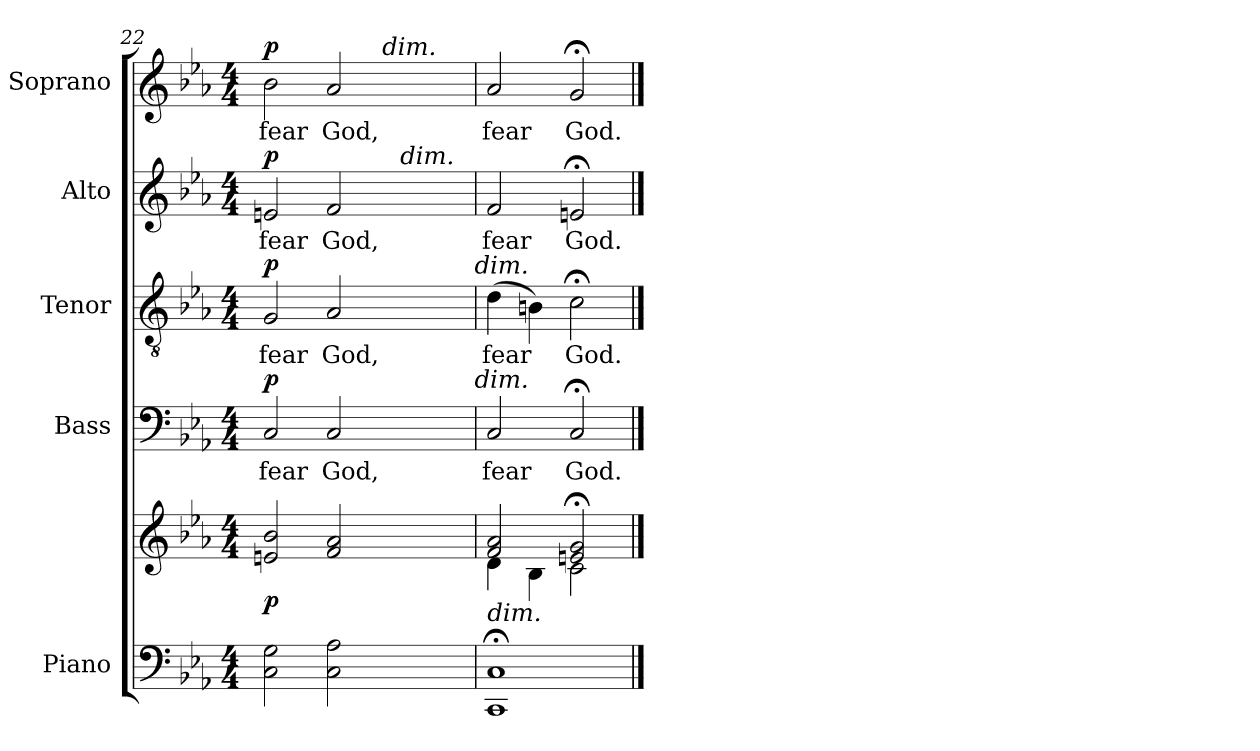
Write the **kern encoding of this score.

**kern	**kern	**dynam	**kern	**text	**dynam	**kern	**text	**dynam	**kern	**text	**dynam	**kern	**text	**dynam
*part5	*part5	*part5	*part4	*part4	*part4	*part3	*part3	*part3	*part2	*part2	*part2	*part1	*part1	*part1
*staff6	*staff5	*staff5/6	*staff4	*staff4	*staff4	*staff3	*staff3	*staff3	*staff2	*staff2	*staff2	*staff1	*staff1	*staff1
*I"Piano	*	*	*I"Bass	*	*	*I"Tenor	*	*	*I"Alto	*	*	*I"Soprano	*	*
*I'Pno.	*	*	*I'B.	*	*	*I'T.	*	*	*I'A.	*	*	*I'S.	*	*
*clefF4	*clefG2	*	*clefF4	*	*	*clefGv2	*	*	*clefG2	*	*	*clefG2	*	*
*	*	*	*	*	*	*ITrd7c12	*	*	*	*	*	*	*	*
*k[b-e-a-]	*k[b-e-a-]	*	*k[b-e-a-]	*	*	*k[b-e-a-]	*	*	*k[b-e-a-]	*	*	*k[b-e-a-]	*	*
*E-:	*E-:	*	*E-:	*	*	*E-:	*	*	*E-:	*	*	*E-:	*	*
*M4/4	*M4/4	*	*M4/4	*	*	*M4/4	*	*	*M4/4	*	*	*M4/4	*	*
=22	=22	=22	=22	=22	=22	=22	=22	=22	=22	=22	=22	=22	=22	=22
!	!	!	!	!LO:LY:b:color=#000000	!	!	!	!	!	!	!	!	!	!
!	!	!	!	!	!	!	!LO:LY:b:color=#000000	!	!	!	!	!	!	!
!	!	!	!	!	!	!	!	!	!	!LO:LY:b:color=#000000	!	!	!	!
!	!	!	!	!	!	!	!	!	!	!	!	!	!LO:LY:b:color=#000000	!
*	*	*	*^	*	*	*^	*	*	*^	*	*	*^	*	*
2Ci\ 2Gi	2eni/ 2b-i	p	2Ci/	2ryy	fear	p	2GGi/	2ryy	fear	p	2eni/	2ryy	fear	p	2b-i\	2ryy	fear	p
!	!	!	!	!	!LO:LY:b:color=#000000	!	!	!	!	!	!	!	!	!	!	!	!	!
!	!	!	!	!	!	!	!	!	!LO:LY:b:color=#000000	!	!	!	!	!	!	!	!	!
!	!	!	!	!	!	!	!	!	!	!	!	!	!LO:LY:b:color=#000000	!	!	!	!	!
!	!	!	!	!	!	!	!	!	!	!	!	!	!	!	!	!	!LO:LY:b:color=#000000	!
2Ci\ 2A-i	2fi/ 2a-i	.	2Ci/	4ryy	God,	.	2AA-i/	4ryy	God,	.	2fi/	4ryy	God,	.	2a-i/	4ryy	God,	.
.	.	.	.	8ryy	.	.	.	8ryy	.	.	.	16ryy	.	.	.	64ryy	.	.
.	.	.	.	.	.	.	.	.	.	.	.	.	.	.	.	128ryy	.	.
.	.	.	.	.	.	.	.	.	.	.	.	.	.	.	.	1024ryy	.	.
!	!	!	!	!	!	!	!	!	!	!	!	!	!	!	!	!LO:TX:a:i:t=dim.	!	!
.	.	.	.	.	.	.	.	.	.	.	.	.	.	.	.	8ryy	.	.
.	.	.	.	.	.	.	.	.	.	.	.	128ryy	.	.	.	.	.	.
!	!	!	!	!	!	!	!	!	!	!	!	!LO:TX:a:i:t=dim.	!	!	!	!	!	!
.	.	.	.	.	.	.	.	.	.	.	.	8ryy	.	.	.	.	.	.
.	.	.	.	16ryy	.	.	.	16ryy	.	.	.	.	.	.	.	.	.	.
.	.	.	.	.	.	.	.	.	.	.	.	.	.	.	.	16ryy	.	.
.	.	.	.	32ryy	.	.	.	32ryy	.	.	.	.	.	.	.	.	.	.
.	.	.	.	.	.	.	.	.	.	.	.	32..ryy	.	.	.	.	.	.
.	.	.	.	.	.	.	.	.	.	.	.	.	.	.	.	32ryy	.	.
.	.	.	.	64ryy	.	.	.	64ryy	.	.	.	.	.	.	.	.	.	.
.	.	.	.	128...ryy	.	.	.	128...ryy	.	.	.	.	.	.	.	.	.	.
.	.	.	.	.	.	.	.	.	.	.	.	.	.	.	.	256..ryy	.	.
!	!	!	!	!	!	!	!	!LO:TX:a:i:t=dim.	!	!	!	!	!	!	!	!	!	!
!	!	!	!	!LO:TX:a:i:t=dim.	!	!	!	!	!	!	!	!	!	!	!	!	!	!
.	.	.	.	1024ryy	.	.	.	1024ryy	.	.	.	.	.	.	.	.	.	.
*	*	*	*v	*v	*	*	*	*	*	*	*v	*v	*	*	*v	*v	*	*
*	*	*	*	*	*	*v	*v	*	*	*	*	*	*	*	*
=23	=23	=23	=23	=23	=23	=23	=23	=23	=23	=23	=23	=23	=23	=23
*	*^	*	*	*	*	*	*	*	*	*	*	*	*	*
*	*	*	*	*^	*	*	*^	*	*	*^	*	*	*^	*	*
!	!	!	!	!	!	!LO:LY:b:color=#000000	!	!	!	!	!	!	!	!	!	!	!	!	!
*	*	*	*	*v	*v	*	*	*	*	*	*	*v	*v	*	*	*v	*v	*	*
*	*	*	*	*	*	*	*v	*v	*	*	*	*	*	*	*	*
*	*	*	*	*^	*	*	*^	*	*	*^	*	*	*^	*	*
!	!	!	!	!	!	!	!	!	!	!LO:LY:b:color=#000000	!	!	!	!	!	!	!	!	!
*	*	*	*	*v	*v	*	*	*	*	*	*	*v	*v	*	*	*v	*v	*	*
*	*	*	*	*	*	*	*v	*v	*	*	*	*	*	*	*	*
*	*	*	*	*^	*	*	*^	*	*	*^	*	*	*^	*	*
!	!	!	!	!	!	!	!	!	!	!	!	!	!	!LO:LY:b:color=#000000	!	!	!	!	!
*	*	*	*	*v	*v	*	*	*	*	*	*	*v	*v	*	*	*v	*v	*	*
*	*	*	*	*	*	*	*v	*v	*	*	*	*	*	*	*	*
*	*	*	*	*^	*	*	*^	*	*	*^	*	*	*^	*	*
!	!	!	!	!	!	!	!	!	!	!	!	!	!	!	!	!LO:TX:t=rit.	!	!	!
!	!LO:TX:b:i:t=dim.	!	!	!	!	!	!	!	!	!	!	!	!	!	!	!	!	!	!
!	!	!	!	!	!	!	!	!	!	!	!	!	!	!	!	!	!	!LO:LY:b:color=#000000	!
*	*	*	*	*v	*v	*	*	*	*	*	*	*v	*v	*	*	*v	*v	*	*
*	*	*	*	*	*	*	*v	*v	*	*	*	*	*	*	*	*
1CCi; 1Ci;	2fi/ 2a-i	4di\	.	2Ci/	fear	.	(4Di\	fear	.	2fi/	fear	.	2a-i/	fear	.
.	.	4B-i\	.	.	.	.	4BBni\)	.	.	.	.	.	.	.	.
!	!	!	!	!	!LO:LY:b:color=#000000	!	!	!	!	!	!	!	!	!	!
!	!	!	!	!	!	!	!	!LO:LY:b:color=#000000	!	!	!	!	!	!	!
!	!	!	!	!	!	!	!	!	!	!	!LO:LY:b:color=#000000	!	!	!	!
!	!	!	!	!	!	!	!	!	!	!	!	!	!	!LO:LY:b:color=#000000	!
.	2eni/; 2gi;	2ci\	.	2C;i/	God.	.	2C;i\	God.	.	2en;i/	God.	.	2g;i/	God.	.
*	*v	*v	*	*	*	*	*	*	*	*	*	*	*	*	*
==	==	==	==	==	==	==	==	==	==	==	==	==	==	==
*-	*-	*-	*-	*-	*-	*-	*-	*-	*-	*-	*-	*-	*-	*-
